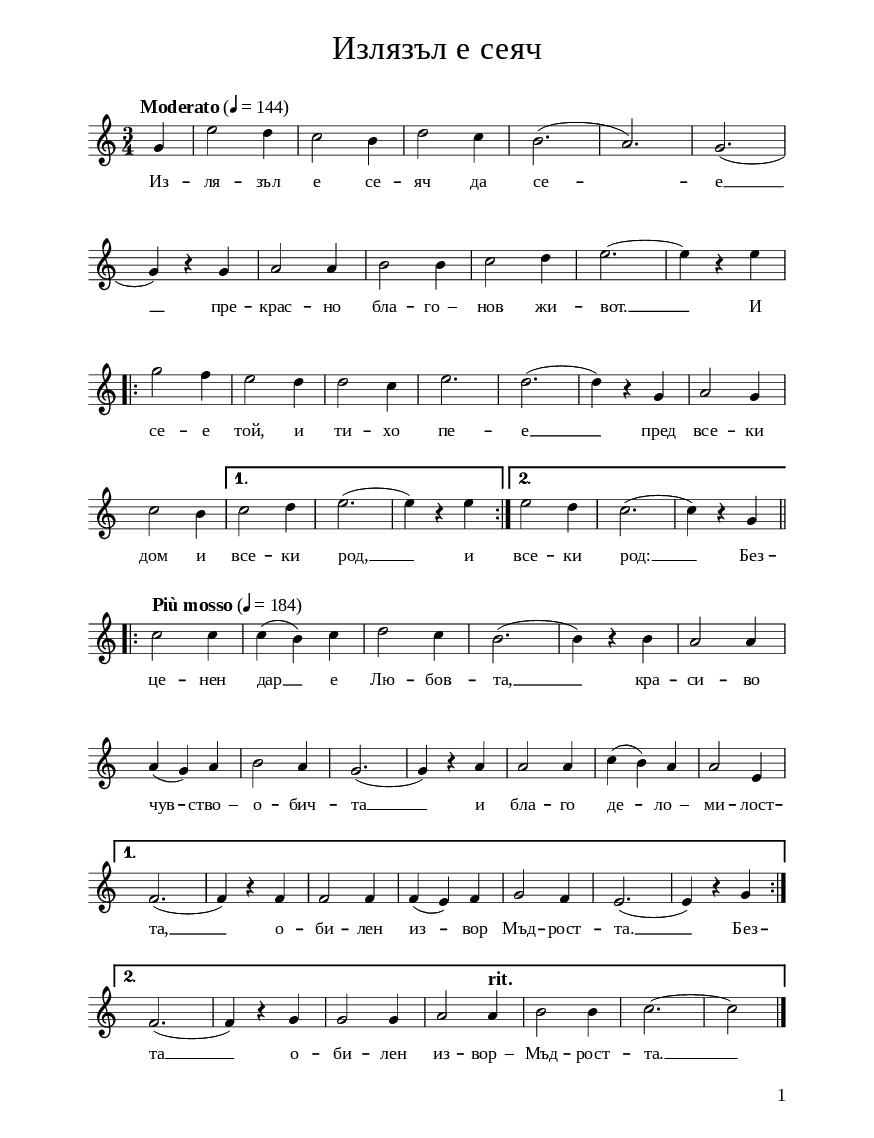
\version "2.24.3"

% include paper part and global functions
\include "include/globals.ily"

"rightBraces018" = \markup {
  \column {
    % repeat braces
    \translate #'(0 . -5.6 )
    \right-brace #18


    \translate #'(0 . -10 )
    \right-brace #45

    \translate #'(0 . -14.9 )
    \right-brace #18



  }
  \column {
    % repeat numbers
    \translate #'(0 . -6.2 )
    2

    \translate #'(0 . -12.2 )
    2

    \translate #'(0 . -18.9 )
    2
  }
}

\bookpart {
  \label #'ref018
  \tocItem \markup "Излязъл е сеяч"
  \include "include/bookpart-paper.ily"
  \score {
    \include "include/score-layout.ily"

    \new Voice \absolute  {
      \clef treble
      \key c \major
      \time 3/4
      \tempoFunc "Moderato" 4 "144"

      \partial 4 g'4| e''2 d''4| c''2 b'4|d''2 c''4| b'2. (|a'2.) g'2. (| \break

      g'4 ) r4 g'4 | a'2 a'4 | b'2 b'4 | c''2 d''4 | e''2.~ e''4 r4 e'' | \break

      \repeat volta 2 {
        g''2 f''4 | e''2 d''4 | d''2 c''4 | e''2.| d''2. ( |d''4) r4 g'4| a'2 g'4| \break

        c''2 b'4 |
      }
      \alternative {
        {  c''2 d''4| e''2. (| e''4 ) r4  e''4| }
        { e''2 d''4 | c''2. (| c''4 )  r4 g'4  |  \break }
      }

      \repeat volta 2 {
        \tempoFunc "Più mosso" 4 "184"
        \bar ".|:-||" c''2 c''4 | c''4 ( b'4 ) c''4 | d''2 c''4 | b'2. (| b'4 ) r4 b'4 | a'2 a'4 | \break
        a'4 ( g'4 ) a'4 | b'2 a'4 | g'2. ( | g'4 ) r4 a'4 | a'2 a'4 | c''4 ( b'4) a'4 | a'2 e'4 |  \break
      }
      \alternative {
        {  f'2. (|  f'4 )  r4 f'4 | f'2 f'4 | f'4 ( e'4 ) f'4 | g'2 f'4 |e'2. (| e'4 ) r4 g'4   \break }
        {
          f'2. (|  f'4 ) r4 g'4 | g'2 g'4 | a'2
          \override Score.RehearsalMark.outside-staff-priority = #599
          \tempo"rit."  % places rit. below alternative bracket
          a'4 | b'2 b'4 | c''2. ~ | c''2  \bar "|." \pageBreak
        }
      }
    }

    \addlyrics {
      Из -- ля -- зъл е се -- яч да се -- е __
      пре -- крас -- но бла -- "го  –" нов жи -- вот. __ И
      се -- е той, и ти -- хо пе -- е __ пред все -- ки
      дом и все -- ки род, __  и все -- ки род: __ Без --
      це -- нен дар __ е Лю -- бов -- та, __ кра --  си -- во
      чув -- "ство  –" о -- бич -- та __  и бла -- го де -- "ло  –" ми -- лост --
      та, __  о -- би -- лен из -- вор Мъд -- рост -- та. __ Без --
      та  __  о -- би -- лен из -- "вор  –" Мъд -- рост -- та. __
    }

    \header {
      title = \titleFunc #'ref_desc_2 "Излязъл е сеяч" "Izljazăl e sejač"
    }

    \midi{}

  } % score


  \markup \fontsize #bgCoupletFontSize {
    \hspace #15
    \override #`(baseline-skip . ,bgCoupletBaselineSkip) % affects space between column lines
    \column {

      \line { 2. И който чуе, в миг потръпва }
      \line {   "   " от тоя благ и мил напев; }
      \line {   "   " и просиява, и възкръсва, }
      \line {   "   " и благославя тоз посев. }
      \line { " " }
      \line { "   " \italic {Припев: } }
      \line {  "   " Безценен дар е Любовта, }
      \line { "   " красиво чувство – обичта }
      \line { "   " и благо дело – милостта, }
      \line {  "   " обилен извор – Мъдростта.}

      \line { " " }
      \line { "   " \italic {Припев ...} }

      \line { " " }
      \line { 3. Любов Вселената облива, }
      \line {   "   " от обич грее всяка твар; }
      \line {   "   " живот в живота се прелива, }
      \line {   "   " тук няма вече млад и стар. }
      \line { " " }
      \line { "   " \italic {Припев ...} }
    }
    \"rightBraces018"
  }


} % bookpart
